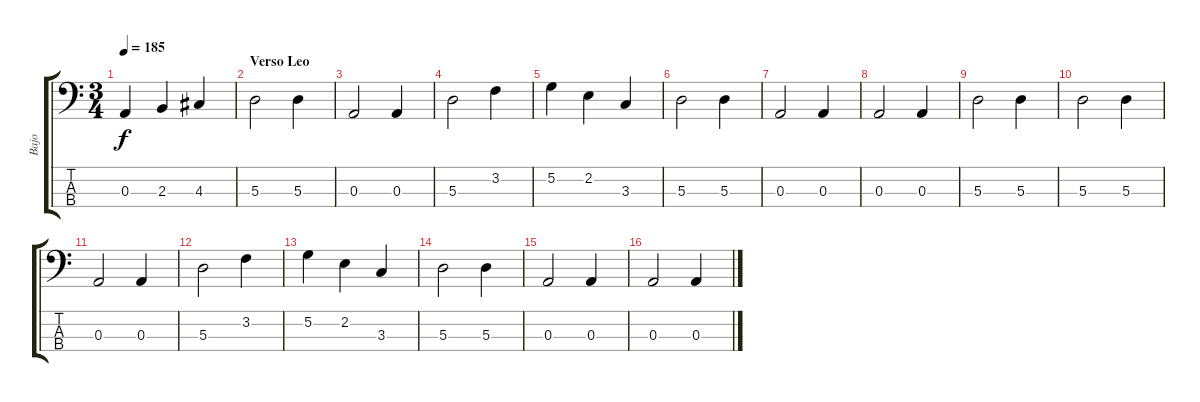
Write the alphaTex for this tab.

\track ("Bajo" "Bajo") {instrument electricbassfinger}
\staff {score tabs}
\tuning (G2 D2 A1 E1) {hide}
\ts (3 4)
\tempo 185
\clef f4
\ks c
0.3.4{dy f} 2.3.4 4.3.4 |
\section ("" "Verso Leo")
5.3.2 5.3.4 |
0.3.2 0.3.4 |
5.3.2 3.2.4 |
5.2.4 2.2.4 3.3.4 |
5.3.2 5.3.4 |
0.3.2 0.3.4 |
0.3.2 0.3.4 |
5.3.2 5.3.4 |
5.3.2 5.3.4 |
0.3.2 0.3.4 |
5.3.2 3.2.4 |
5.2.4 2.2.4 3.3.4 |
5.3.2 5.3.4 |
0.3.2 0.3.4 |
0.3.2 0.3.4
